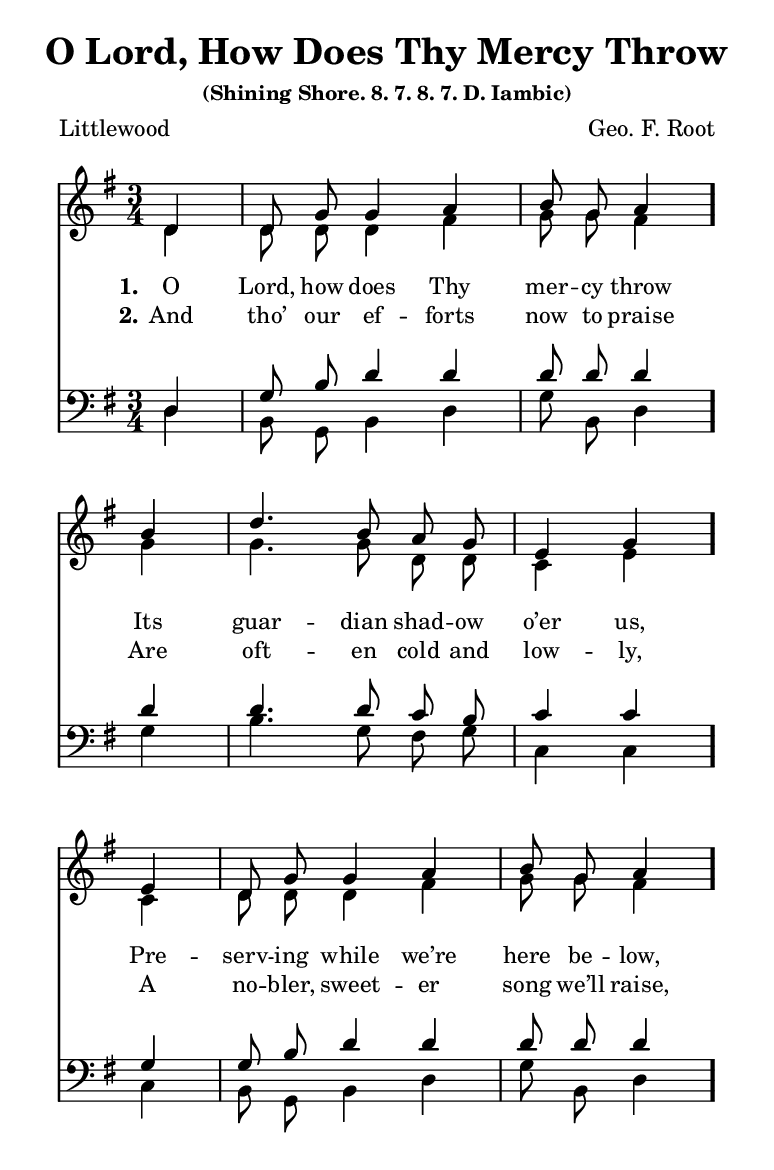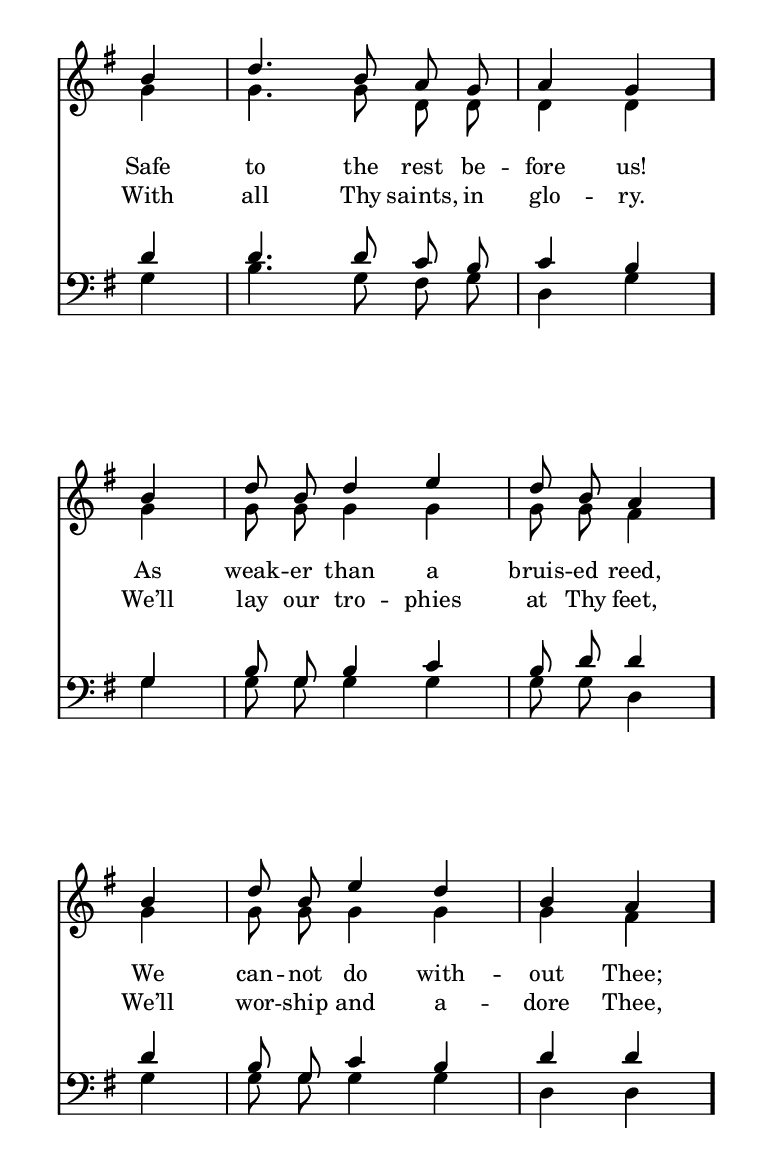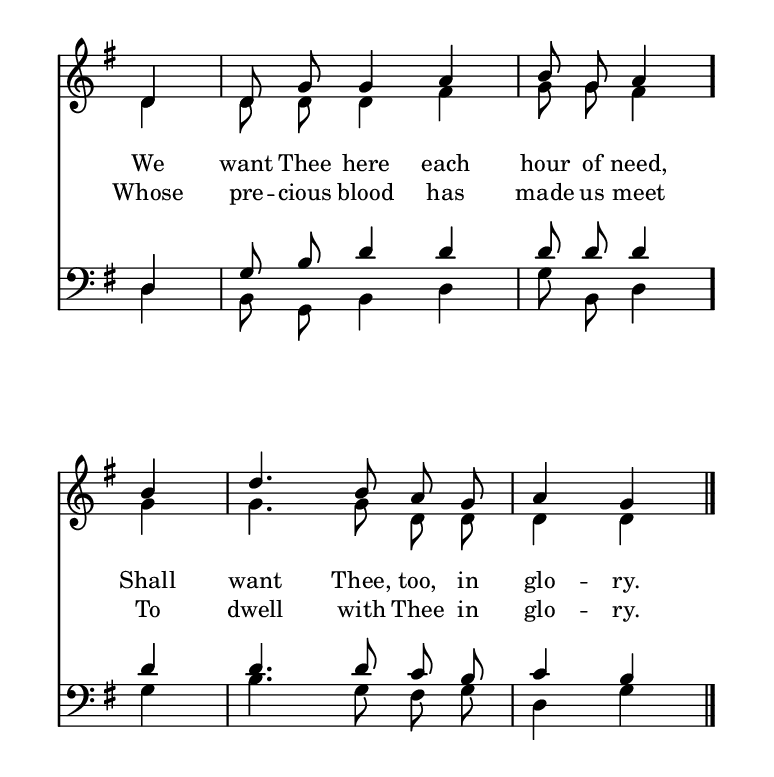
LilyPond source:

\include "common/global.ily"
\paper {
  \include "common/paper.ily"
  %ragged-bottom = ##t
  %ragged-last-bottom = ##t
  %systems-per-page = ##f
  %page-count = ##f
}

\header{
  title = "O Lord, How Does Thy Mercy Throw"
  subsubtitle = "(Shining Shore. 8. 7. 8. 7. D. Iambic)"
  %meter = "8.7.8.7.D. Iambic"
  poet = "Littlewood"
  composer = "Geo. F. Root"
  %copyright = ""
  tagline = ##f
}

% for fermata in MIDI
ta = { \tempo 4=80 }
tb = { \tempo 4=40 }

patternAA = { c4 | c8 c8 c4 c4 | c8 c8 c4 }
patternAB = { c4 | c8 c8 c4 c4 | c4 c4 }

patternBA = { c4 | c4. c8 c8 c8 | c4 c4 }

global = {
  \include "common/overrides.ily"
  \override Staff.TimeSignature.style = #'()
  \time 3/4
  \override Score.MetronomeMark.transparent = ##t % hide all fermata changes too
  \ta
  \key g \major
  \partial 4
  \autoBeamOff
}

notesSoprano = {
\global
\relative c' {

  \changePitch \patternAA { d | d g g a | b g a }
  \changePitch \patternBA { b | d b a g | e g }
  \changePitch \patternAA { e | d g g a | b g a }
  \changePitch \patternBA { b | d b a g | a g }

  \changePitch \patternAA { b | d b d e | d b a }
  \changePitch \patternAB { b | d b e d | b a }
  \changePitch \patternAA { d, | d g g a | b g a }
  \changePitch \patternBA { b | d b a g | a g }

  \bar "|."

}
}

notesAlto = {
\global
\relative e' {

  \changePitch \patternAA { d | d d d fis | g g fis }
  \changePitch \patternBA { g | g g d d | c e }
  \changePitch \patternAA { c | d d d fis | g g fis }
  \changePitch \patternBA { g | g g d d | d d }

  \changePitch \patternAA { g | g g g g | g g fis }
  \changePitch \patternAB { g | g g g g | g fis }
  \changePitch \patternAA { d | d d d fis | g g fis }
  \changePitch \patternBA { g | g g d d | d d }

}
}

notesTenor = {
\global
\relative a, {

  \changePitch \patternAA { d | g b d d | d d d }
  \changePitch \patternBA { d | d d c b | c c }
  \changePitch \patternAA { g | g b d d | d d d }
  \changePitch \patternBA { d | d d c b | c b }

  \changePitch \patternAA { g | b g b c | b d d }
  \changePitch \patternAB { d | b g c b | d d }
  \changePitch \patternAA { d, | g b d d | d d d }
  \changePitch \patternBA { d | d d c b | c b }

}
}

notesBass = {
\global
\relative f {

  \changePitch \patternAA { d | b g b d | g b, d }
  \changePitch \patternBA { g | b g fis g | c, c }
  \changePitch \patternAA { c | b g b d | g b, d }
  \changePitch \patternBA { g | b g fis g | d g }

  \changePitch \patternAA { g | g g g g | g g d }
  \changePitch \patternAB { g | g g g g | d d }
  \changePitch \patternAA { d | b g b d | g b, d }
  \changePitch \patternBA { g | b g fis g | d g }

}
}

wordsA = \lyricmode {
\set stanza = "1."

O Lord, how does Thy mer -- cy throw \bar "."
Its guar -- dian shad -- ow o’er us, \bar "." \break
Pre -- serv -- ing while we’re here be -- low, \bar "."
Safe to the rest be -- fore us! \bar "." \break
As weak -- er than a bruis -- ed reed, \bar "."
We can -- not do with -- out Thee; \bar "." \break
We want Thee here each hour of need, \bar "."
Shall want Thee, too, in glo -- ry. \bar "." \break

}

wordsB = \lyricmode {
\set stanza = "2."

And tho’ our ef -- forts now to praise
Are oft -- en cold and low -- ly,
A no -- bler, sweet -- er song we’ll raise,
With all Thy saints, in glo -- ry.
We’ll lay our tro -- phies at Thy feet,
We’ll wor -- ship and a -- dore Thee,
Whose pre -- cious blood has made us meet
To dwell with Thee in glo -- ry.

}

\score {
  \context ChoirStaff <<
    \context Staff = upper <<
      \set ChoirStaff.systemStartDelimiter = #'SystemStartBar
      \context Voice  = sopranos { \voiceOne << \notesSoprano >> }
      \context Voice  = altos { \voiceTwo << \notesAlto >> }
      \context Lyrics = one   \lyricsto sopranos \wordsA
      \context Lyrics = two   \lyricsto sopranos \wordsB
    >>
    \context Staff = men <<
      \clef bass
      \context Voice  = tenors { \voiceOne << \notesTenor >> }
      \context Voice  = basses { \voiceTwo << \notesBass >> }
    >>
  >>
  \layout {
    \include "common/layout.ily"
  }
  \midi{
    \include "common/midi.ily"
  }
}

\version "2.18.0"  % necessary for upgrading to future LilyPond versions.

% vi:set et ts=2 sw=2 ai nocindent syntax=lilypond
